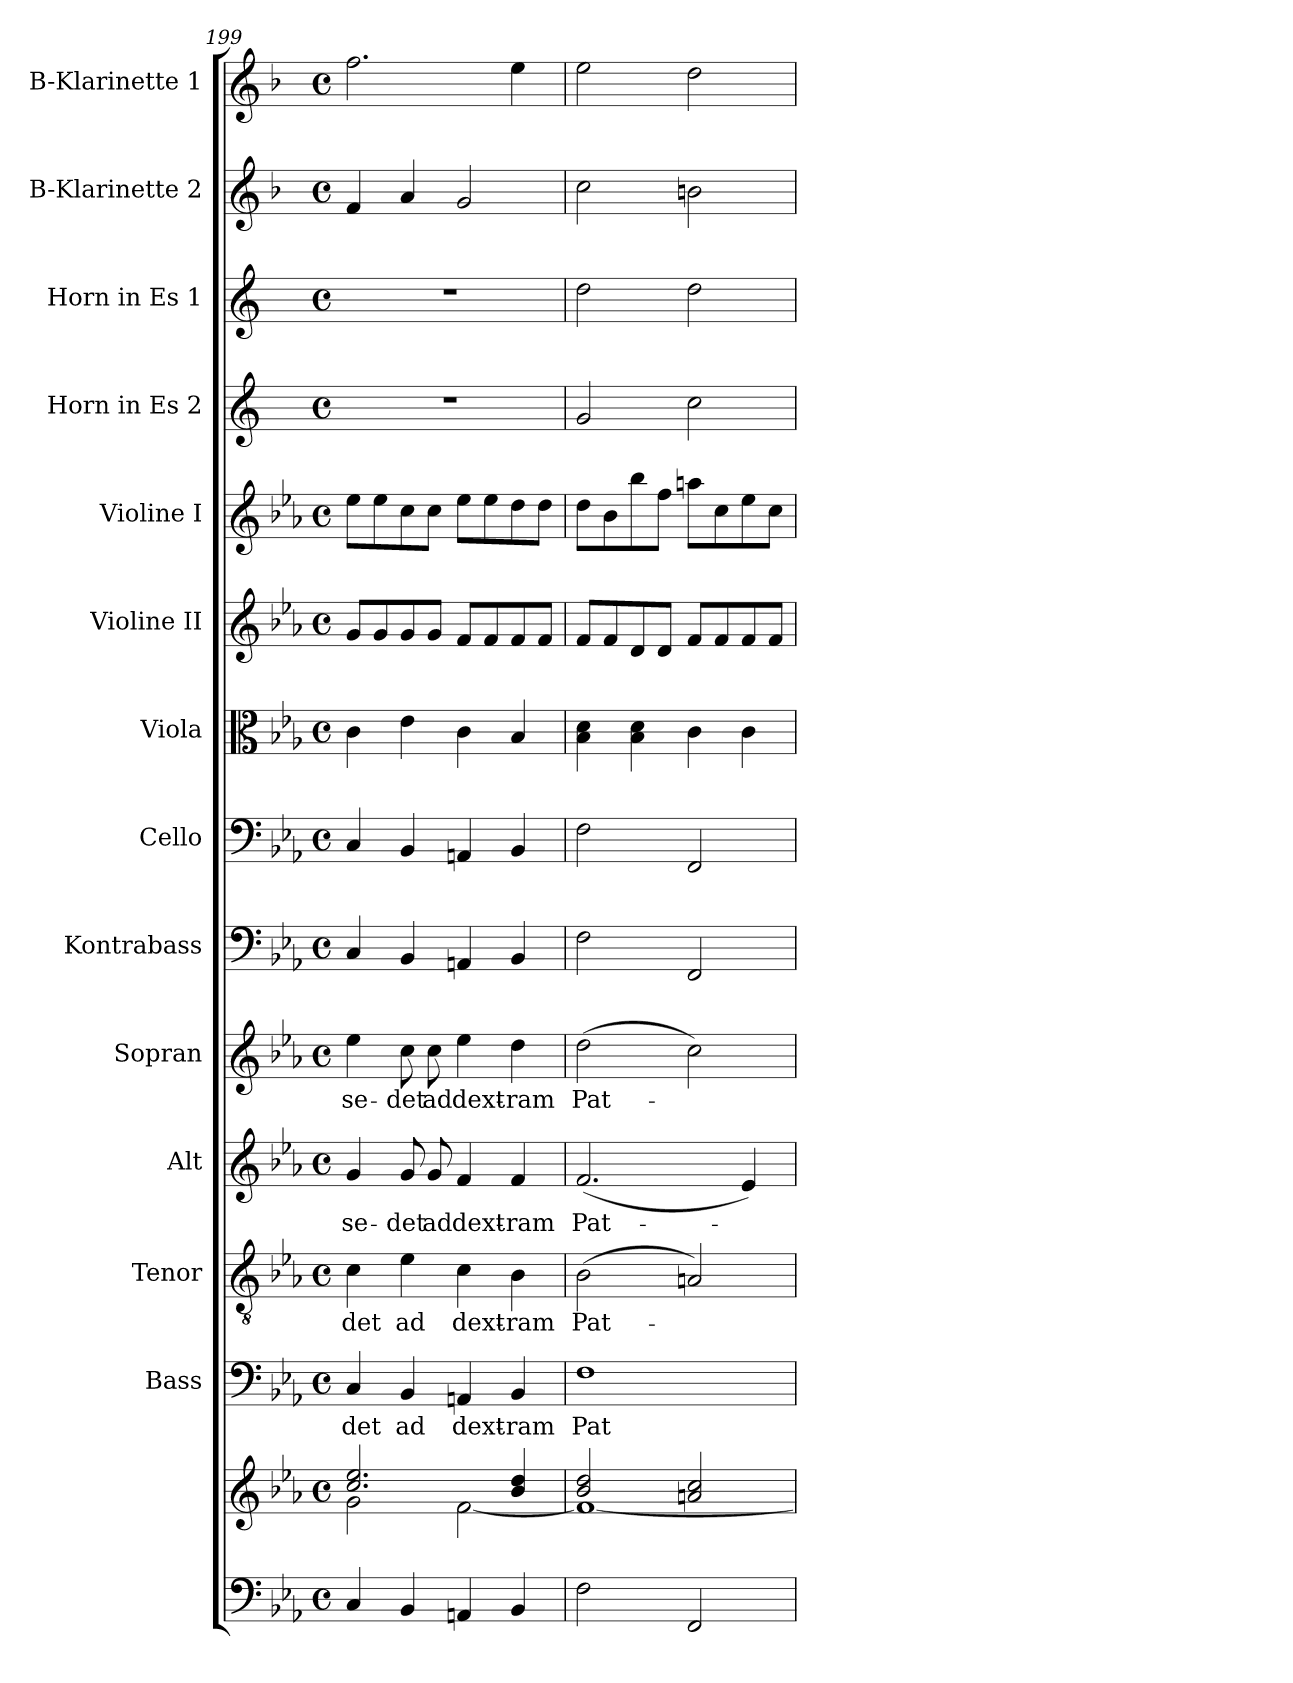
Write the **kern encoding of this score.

**kern	**kern	**kern	**text	**kern	**text	**kern	**text	**kern	**text	**kern	**kern	**kern	**kern	**kern	**kern	**kern	**kern	**kern
*part14	*part14	*part13	*part13	*part12	*part12	*part11	*part11	*part10	*part10	*part9	*part8	*part7	*part6	*part5	*part4	*part3	*part2	*part1
*staff15	*staff14	*staff13	*staff13	*staff12	*staff12	*staff11	*staff11	*staff10	*staff10	*staff9	*staff8	*staff7	*staff6	*staff5	*staff4	*staff3	*staff2	*staff1
*	*	*I"Bass	*	*I"Tenor	*	*I"Alt	*	*I"Sopran	*	*I"Kontrabass	*I"Cello	*I"Viola	*I"Violine II	*I"Violine I	*I"Horn in Es 2	*I"Horn in Es 1	*I"B-Klarinette 2	*I"B-Klarinette 1
*	*	*I'B.	*	*I'T.	*	*I'A.	*	*I'S.	*	*I'Kb.	*	*I'Vla.	*I'Vl. II	*I'Vl. I	*I'Hrn. 2	*I'Hrn. 1	*I'Kl. 2	*I'Kl. 1
*clefF4	*clefG2	*clefF4	*	*clefGv2	*	*clefG2	*	*clefG2	*	*clefF4	*clefF4	*clefC3	*clefG2	*clefG2	*clefG2	*clefG2	*clefG2	*clefG2
*	*	*	*	*	*	*	*	*	*	*ITrd7c12	*	*	*	*	*ITrd5c9	*ITrd5c9	*ITrd1c2	*ITrd1c2
*k[b-e-a-]	*k[b-e-a-]	*k[b-e-a-]	*	*k[b-e-a-]	*	*k[b-e-a-]	*	*k[b-e-a-]	*	*k[b-e-a-]	*k[b-e-a-]	*k[b-e-a-]	*k[b-e-a-]	*k[b-e-a-]	*k[b-e-a-]	*k[b-e-a-]	*k[b-e-a-]	*k[b-e-a-]
*E-:	*E-:	*E-:	*	*E-:	*	*E-:	*	*E-:	*	*E-:	*E-:	*E-:	*E-:	*E-:	*E-:	*E-:	*E-:	*E-:
*M4/4	*M4/4	*M4/4	*	*M4/4	*	*M4/4	*	*M4/4	*	*M4/4	*M4/4	*M4/4	*M4/4	*M4/4	*M4/4	*M4/4	*M4/4	*M4/4
*met(c)	*met(c)	*met(c)	*	*met(c)	*	*met(c)	*	*met(c)	*	*met(c)	*met(c)	*met(c)	*met(c)	*met(c)	*met(c)	*met(c)	*met(c)	*met(c)
=199	=199	=199	=199	=199	=199	=199	=199	=199	=199	=199	=199	=199	=199	=199	=199	=199	=199	=199
*	*^	*	*	*	*	*	*	*	*	*	*	*	*	*	*	*	*	*
!	!	!	!	!LO:LY:b	!	!LO:LY:b	!	!LO:LY:b	!	!LO:LY:b	!	!	!	!	!	!	!	!	!
4C/	2.cc/ 2.ee-/	2g\	4C/	-det	4c\	-det	4g/	se-	4ee-\	se-	4CC/	4C/	4c\	8g/L	8ee-\L	1r	1r	4e-/	2.ee-\
.	.	.	.	.	.	.	.	.	.	.	.	.	.	8g/	8ee-\	.	.	.	.
!	!	!	!	!LO:LY:b	!	!LO:LY:b	!	!LO:LY:b	!	!LO:LY:b	!	!	!	!	!	!	!	!	!
4BB-/	.	.	4BB-/	ad	4e-\	ad	8g/	-det	8cc\	-det	4BBB-/	4BB-/	4e-\	8g/	8cc\	.	.	4g/	.
!	!	!	!	!	!	!	!	!LO:LY:b	!	!LO:LY:b	!	!	!	!	!	!	!	!	!
.	.	.	.	.	.	.	8g/	ad	8cc\	ad	.	.	.	8g/J	8cc\J	.	.	.	.
!	!	!	!	!LO:LY:b	!	!LO:LY:b	!	!LO:LY:b	!	!LO:LY:b	!	!	!	!	!	!	!	!	!
4AAn/	.	[<2f\	4AAn/	dext-	4c\	dext-	4f/	dext-	4ee-\	dext-	4AAAn/	4AAn/	4c\	8f/L	8ee-\L	.	.	2f/	.
.	.	.	.	.	.	.	.	.	.	.	.	.	.	8f/	8ee-\	.	.	.	.
!	!	!	!	!LO:LY:b	!	!LO:LY:b	!	!LO:LY:b	!	!LO:LY:b	!	!	!	!	!	!	!	!	!
4BB-/	4b-/ 4dd/	.	4BB-/	-ram	4B-\	-ram	4f/	-ram	4dd\	-ram	4BBB-/	4BB-/	4B-/	8f/	8dd\	.	.	.	4dd\
.	.	.	.	.	.	.	.	.	.	.	.	.	.	8f/J	8dd\J	.	.	.	.
=200	=200	=200	=200	=200	=200	=200	=200	=200	=200	=200	=200	=200	=200	=200	=200	=200	=200	=200	=200
!	!	!	!	!LO:LY:b	!	!LO:LY:b	!	!LO:LY:b	!	!LO:LY:b	!	!	!	!	!	!	!	!	!
2F\	2b-/ 2dd/	1f_	1F	Pat-	(>2B-\	Pat-	(<2.f/	Pat-	(>2dd\	Pat-	2FF\	2F\	4B-\ 4d\	8f/L	8dd\L	2B-/	2f\	2b-\	2dd\
.	.	.	.	.	.	.	.	.	.	.	.	.	.	8f/	8b-\	.	.	.	.
.	.	.	.	.	.	.	.	.	.	.	.	.	4B-\ 4d\	8d/	8bb-\	.	.	.	.
.	.	.	.	.	.	.	.	.	.	.	.	.	.	8d/J	8ff\J	.	.	.	.
2FF/	2an/ 2cc/	.	.	.	2An/)	.	.	.	2cc\)	.	2FFF/	2FF/	4c\	8f/L	8aan\L	2e-\	2f\	2an\	2cc\
.	.	.	.	.	.	.	.	.	.	.	.	.	.	8f/	8cc\	.	.	.	.
.	.	.	.	.	.	.	4e-/)	.	.	.	.	.	4c\	8f/	8ee-\	.	.	.	.
.	.	.	.	.	.	.	.	.	.	.	.	.	.	8f/J	8cc\J	.	.	.	.
*	*v	*v	*	*	*	*	*	*	*	*	*	*	*	*	*	*	*	*	*
=	=	=	=	=	=	=	=	=	=	=	=	=	=	=	=	=	=	=
*-	*-	*-	*-	*-	*-	*-	*-	*-	*-	*-	*-	*-	*-	*-	*-	*-	*-	*-
